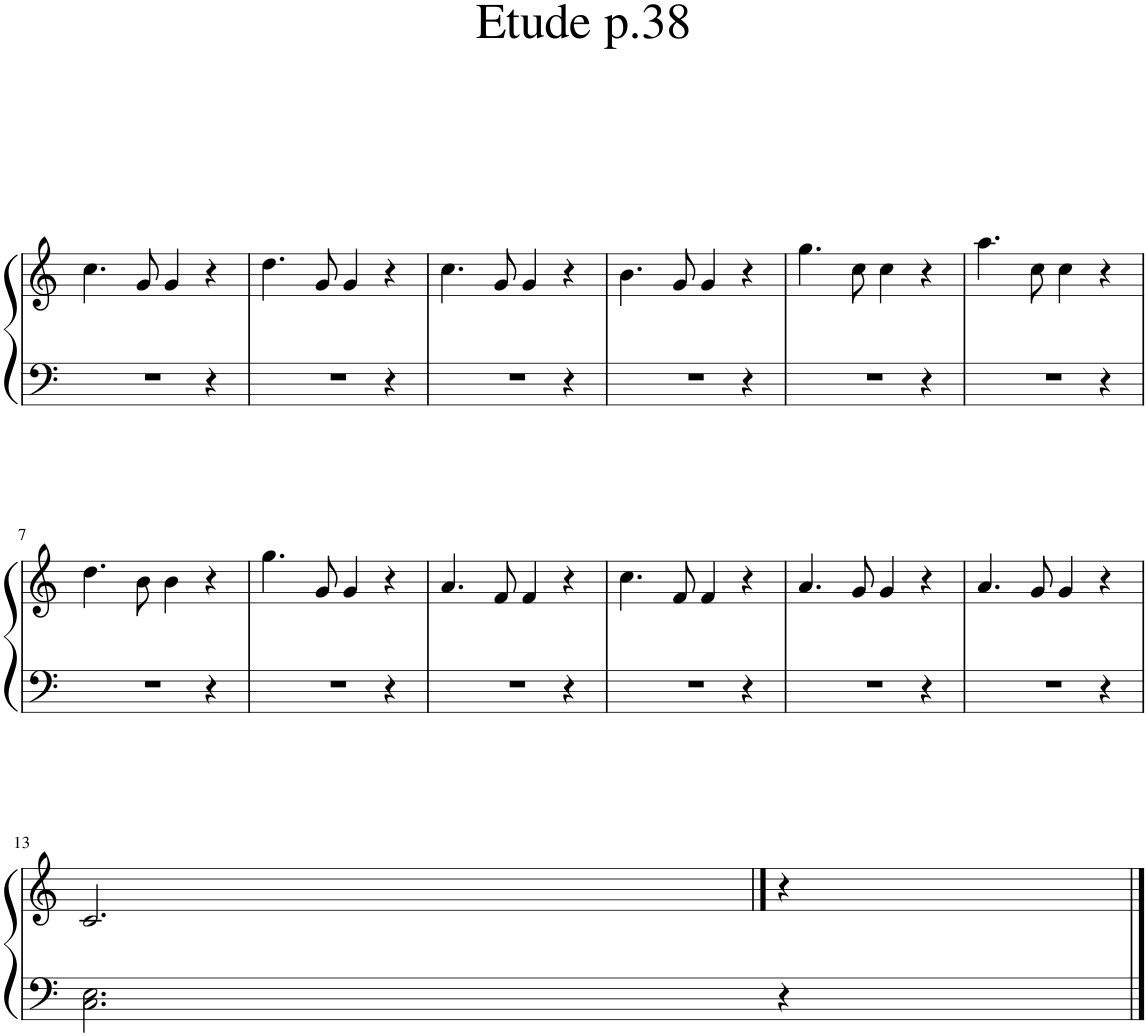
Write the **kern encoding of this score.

**kern	**kern
*part1	*part1
*staff2	*staff1
*I"Piano	*
*I'Pia.	*
*clefF4	*clefG2
*k[]	*k[]
=1	=1
2.r	4.cc\
.	8g/
.	4g/
4r	4r
=2	=2
2.r	4.dd\
.	8g/
.	4g/
4r	4r
=3	=3
2.r	4.cc\
.	8g/
.	4g/
4r	4r
=4	=4
2.r	4.b\
.	8g/
.	4g/
4r	4r
=5	=5
2.r	4.gg\
.	8cc\
.	4cc\
4r	4r
=6	=6
2.r	4.aa\
.	8cc\
.	4cc\
4r	4r
!!LO:LB:g=z
=7	=7
2.r	4.dd\
.	8b\
.	4b\
4r	4r
=8	=8
2.r	4.gg\
.	8g/
.	4g/
4r	4r
=9	=9
2.r	4.a/
.	8f/
.	4f/
4r	4r
=10	=10
2.r	4.cc\
.	8f/
.	4f/
4r	4r
=11	=11
2.r	4.a/
.	8g/
.	4g/
4r	4r
=12	=12
2.r	4.a/
.	8g/
.	4g/
4r	4r
!!LO:LB:g=z
==13	==13
2.C\ 2.E\	2.c/
4r	4r
==	==
*-	*-
